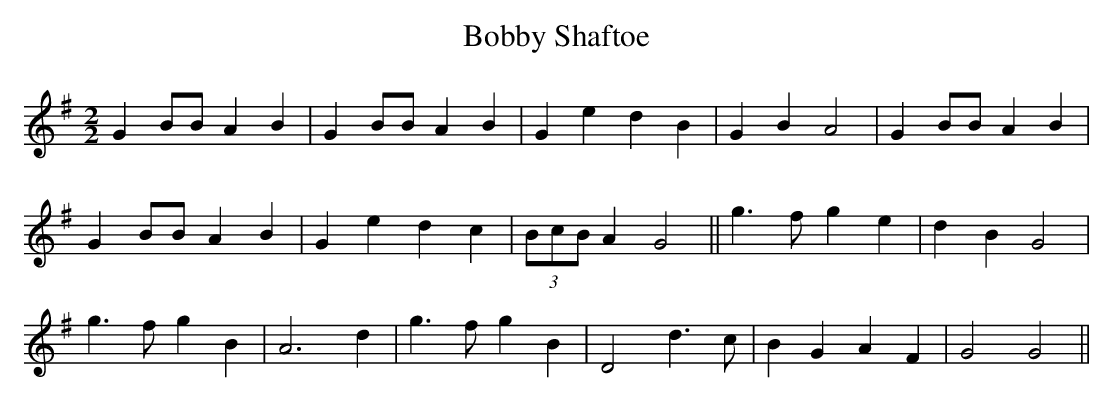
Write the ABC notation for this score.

X:1
T:Bobby Shaftoe
L:1/8
M:2/2
K:G
G2 BB A2B2|G2BB A2B2|G2e2d2B2|G2B2 A4|G2BB A2B2|
G2BB A2B2|G2e2d2c2|(3BcB A2 G4||g3f g2e2|d2B2G4|
g3f g2B2|A6d2|g3f g2B2|D4 d3c|B2G2A2F2|G4G4||
